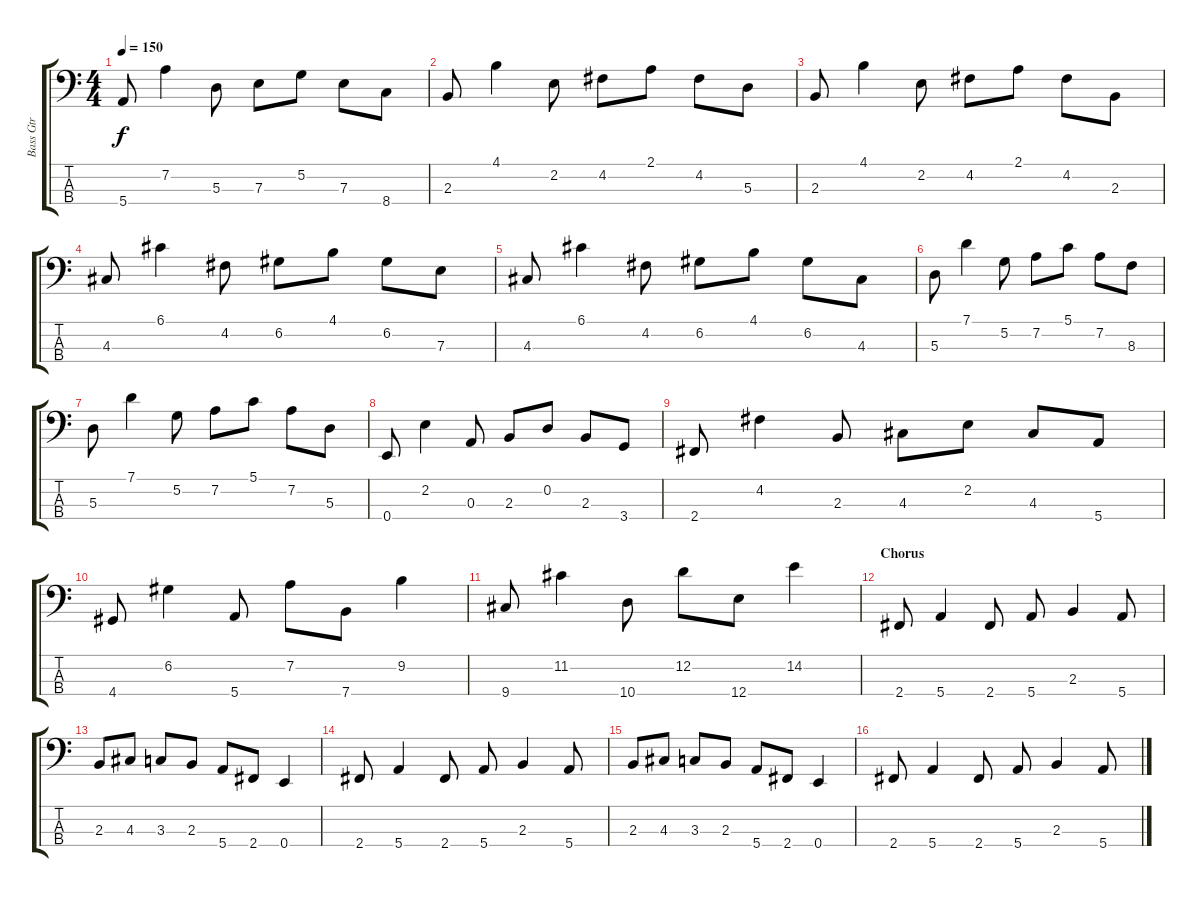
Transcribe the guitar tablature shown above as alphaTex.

\track ("Bass Gtr" "Bass Gtr") {instrument electricbassfinger}
\staff {score tabs}
\tuning (G2 D2 A1 E1) {hide}
\ts (4 4)
\tempo 150
\clef f4
\ks c
5.4.8{dy f} 7.2.4 5.3.8 7.3.8 5.2.8 7.3.8 8.4.8 |
2.3.8 4.1.4 2.2.8 4.2.8 2.1.8 4.2.8 5.3.8 |
2.3.8 4.1.4 2.2.8 4.2.8 2.1.8 4.2.8 2.3.8 |
4.3.8 6.1.4 4.2.8 6.2.8 4.1.8 6.2.8 7.3.8 |
4.3.8 6.1.4 4.2.8 6.2.8 4.1.8 6.2.8 4.3.8 |
5.3.8 7.1.4 5.2.8 7.2.8 5.1.8 7.2.8 8.3.8 |
5.3.8 7.1.4 5.2.8 7.2.8 5.1.8 7.2.8 5.3.8 |
0.4.8 2.2.4 0.3.8 2.3.8 0.2.8 2.3.8 3.4.8 |
2.4.8 4.2.4 2.3.8 4.3.8 2.2.8 4.3.8 5.4.8 |
4.4.8 6.2.4 5.4.8 7.2.8 7.4.8 9.2.4 |
9.4.8 11.2.4 10.4.8 12.2.8 12.4.8 14.2.4 |
\section ("" "Chorus")
2.4.8 5.4.4 2.4.8 5.4.8 2.3.4 5.4.8 |
2.3.8 4.3.8 3.3.8 2.3.8 5.4.8 2.4.8 0.4.4 |
2.4.8 5.4.4 2.4.8 5.4.8 2.3.4 5.4.8 |
2.3.8 4.3.8 3.3.8 2.3.8 5.4.8 2.4.8 0.4.4 |
2.4.8 5.4.4 2.4.8 5.4.8 2.3.4 5.4.8
